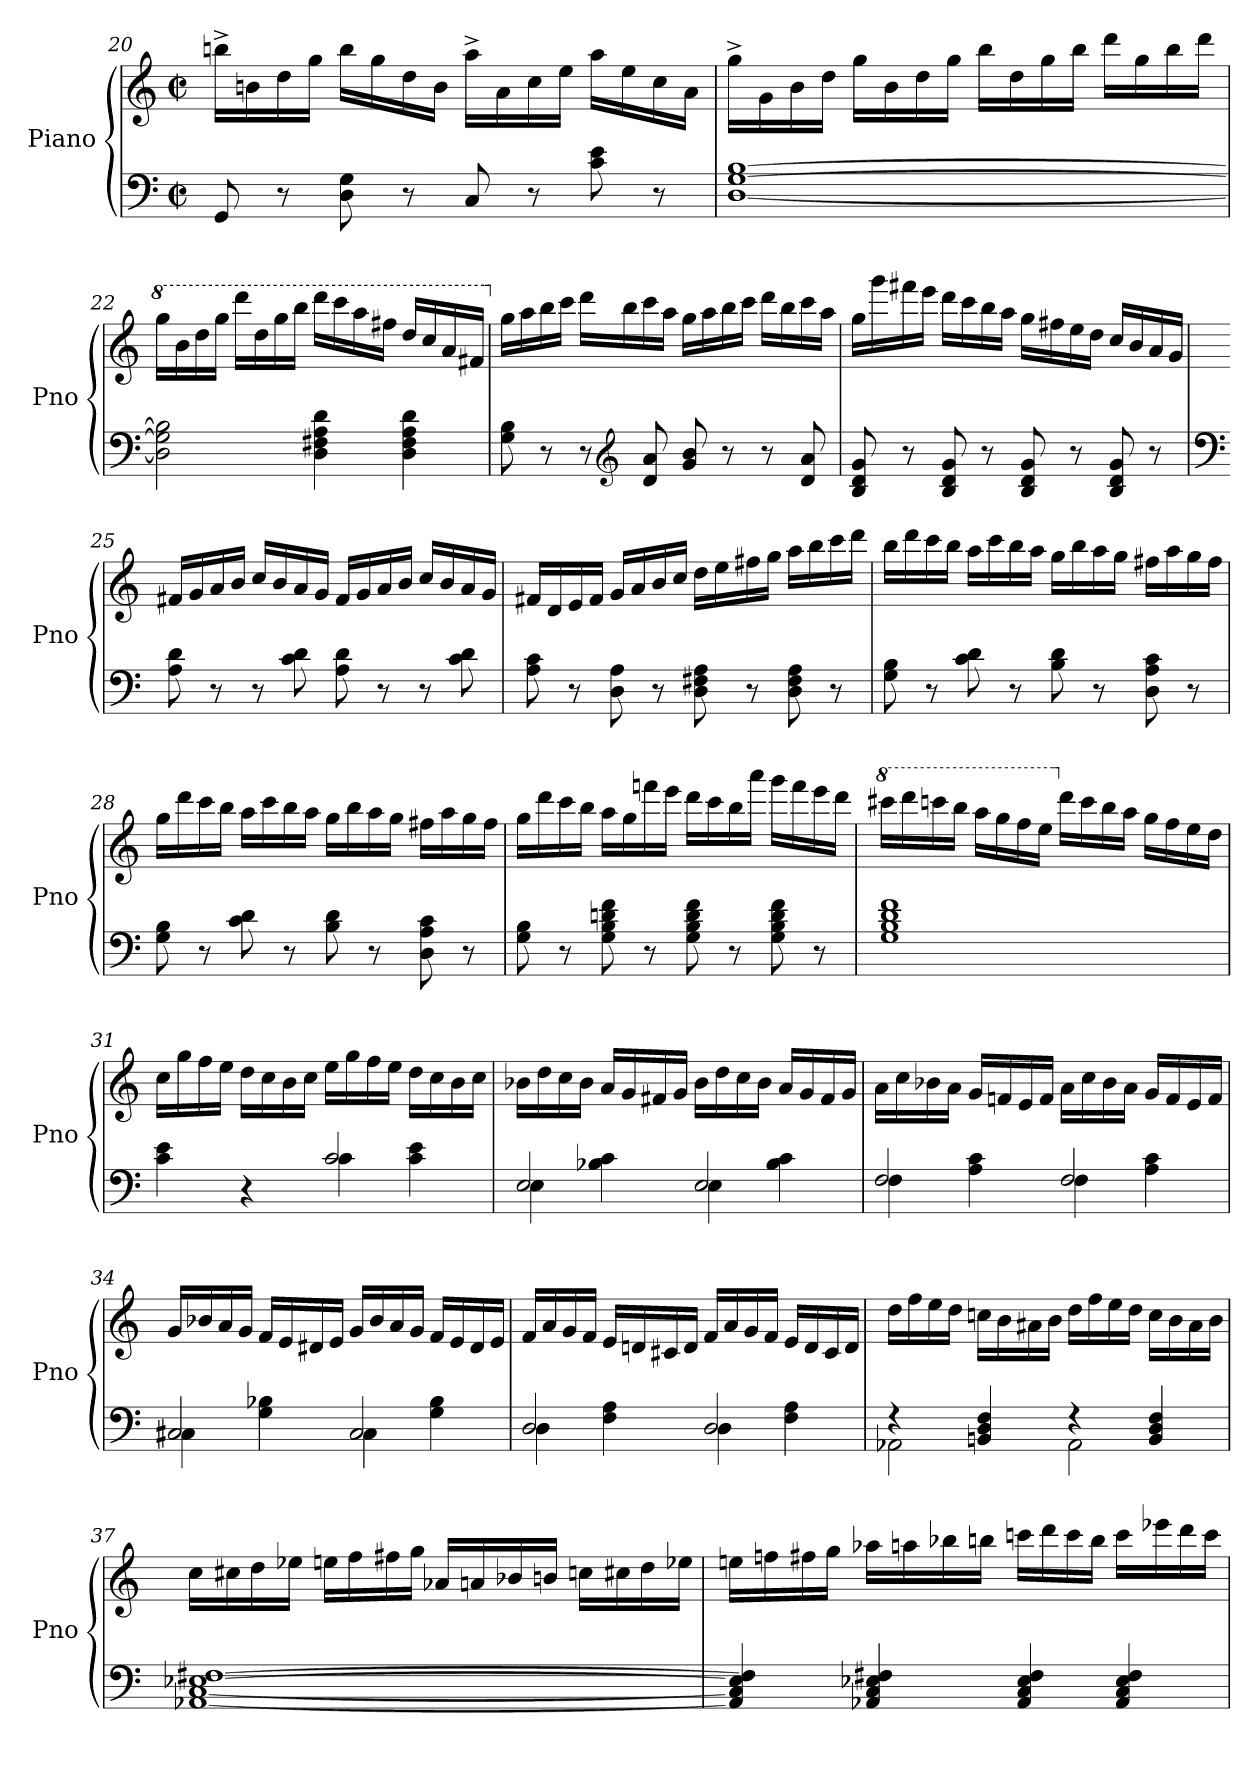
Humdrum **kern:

**kern	**kern
*part1	*part1
*staff2	*staff1
*I"Piano	*
*I'Pno	*
*clefF4	*clefG2
*k[]	*k[]
*M4/4	*M4/4
*met(c|)	*met(c|)
=20	=20
8GG</	16bbn^\LL
.	16bn\
8r	16dd\
.	16gg\JJ
8D\<< 8G\<<	16bb\LL
.	16gg\
8r	16dd\
.	16b\JJ
8C</	16aa^\LL
.	16a\
8r	16cc\
.	16ee\JJ
8c\<< 8e\<<	16aa\LL
.	16ee\
8r	16cc\
.	16a\JJ
=21	=21
[1D<<< [1G<<< [1B<<<	16gg^\LL
.	16g\
.	16b\
.	16dd\JJ
.	16gg\LL
.	16b\
.	16dd\
.	16gg\JJ
.	16bb\LL
.	16dd\
.	16gg\
.	16bb\JJ
.	16ddd\LL
.	16gg\
.	16bb\
.	16ddd\JJ
!!LO:LB:g=z
=22	=22
*	*8va
2D\]<<< 2G\]<<< 2B\]<<<	16ggg\LL
.	16bb\
.	16ddd\
.	16ggg\JJ
.	16dddd\LL
.	16ddd\
.	16ggg\
.	16bbb\JJ
4D\<<<< 4F#X\<<<< 4A\<<<< 4d\<<<<	16dddd\LL
.	16cccc\
.	16aaa\
.	16fff#X\JJ
4D\<<<< 4F#\<<<< 4A\<<<< 4d\<<<<	16ddd/LL
.	16ccc/
.	16aa/
.	16ff#X/JJ
=23	=23
*	*X8va
8G\<< 8B\<<	16gg\LL
.	16aa\
8r	16bb\
.	16ccc\JJ
8r	16ddd\LL
*clefG2	*
.	16bb\
8d/<< 8a/<<	16ccc\
.	16aa\JJ
8g/<< 8b/<<	16gg\LL
.	16aa\
8r	16bb\
.	16ccc\JJ
8r	16ddd\LL
.	16bb\
8d/<< 8a/<<	16ccc\
.	16aa\JJ
=24	=24
8B/<<< 8d/<<< 8g/<<<	16gg\LL
.	16ggg\
8r	16fff#X\
.	16eee\JJ
8B/<<< 8d/<<< 8g/<<<	16ddd\LL
.	16ccc\
8r	16bb\
.	16aa\JJ
8B/<<< 8d/<<< 8g/<<<	16gg\LL
.	16ff#X\
8r	16ee\
.	16dd\JJ
8B/<<< 8d/<<< 8g/<<<	16cc/LL
.	16b/
8r	16a/
.	16g/JJ
!!LO:LB:g=z
=25	=25
*clefF4	*
8A\<< 8d\<<	16f#X/LL
.	16g/
8r	16a/
.	16b/JJ
8r	16cc/LL
.	16b/
8c\<< 8d\<<	16a/
.	16g/JJ
8A\<< 8d\<<	16f#/LL
.	16g/
8r	16a/
.	16b/JJ
8r	16cc/LL
.	16b/
8c\<< 8d\<<	16a/
.	16g/JJ
=26	=26
8A\<< 8c\<<	16f#X/LL
.	16d/
8r	16e/
.	16f#/JJ
8D\<< 8A\<<	16g/LL
.	16a/
8r	16b/
.	16cc/JJ
8D\<<< 8F#X\<<< 8A\<<<	16dd\LL
.	16ee\
8r	16ff#X\
.	16gg\JJ
8D\<<< 8F#\<<< 8A\<<<	16aa\LL
.	16bb\
8r	16ccc\
.	16ddd\JJ
=27	=27
8G\<< 8B\<<	16bb\LL
.	16ddd\
8r	16ccc\
.	16bb\JJ
8c\<< 8d\<<	16aa\LL
.	16ccc\
8r	16bb\
.	16aa\JJ
8B\<< 8d\<<	16gg\LL
.	16bb\
8r	16aa\
.	16gg\JJ
8D\<<< 8A\<<< 8c\<<<	16ff#X\LL
.	16aa\
8r	16gg\
.	16ff#\JJ
!!LO:LB:g=z
=28	=28
8G\<< 8B\<<	16gg\LL
.	16ddd\
8r	16ccc\
.	16bb\JJ
8c\<< 8d\<<	16aa\LL
.	16ccc\
8r	16bb\
.	16aa\JJ
8B\<< 8d\<<	16gg\LL
.	16bb\
8r	16aa\
.	16gg\JJ
8D\<<< 8A\<<< 8c\<<<	16ff#X\LL
.	16aa\
8r	16gg\
.	16ff#\JJ
=29	=29
8G\<< 8B\<<	16gg\LL
.	16ddd\
8r	16ccc\
.	16bb\JJ
8G\<<<< 8B\<<<< 8dn\<<<< 8f\<<<<	16aa\LL
.	16gg\
8r	16fffn\
.	16eee\JJ
8G\<<<< 8B\<<<< 8d\<<<< 8f\<<<<	16ddd\LL
.	16ccc\
8r	16bb\
.	16aaa\JJ
8G\<<<< 8B\<<<< 8d\<<<< 8f\<<<<	16ggg\LL
.	16fff\
8r	16eee\
.	16ddd\JJ
=30	=30
*	*8va
1G<<<< 1B<<<< 1d<<<< 1f<<<<	16cccc#X\LL
.	16dddd\
.	16ccccn\
.	16bbb\JJ
.	16aaa\LL
.	16ggg\
.	16fff\
.	16eee\JJ
*	*X8va
.	16ddd\LL
.	16ccc\
.	16bb\
.	16aa\JJ
.	16gg\LL
.	16ff\
.	16ee\
.	16dd\JJ
!!LO:PB:g=z
=31	=31
*^	*
4c\<< 4e\<<	2ryy	16cc\LL
.	.	16gg\
.	.	16ff\
.	.	16ee\JJ
4r	.	16dd\LL
.	.	16cc\
.	.	16b\
.	.	16cc\JJ
2c/	4c<\	16ee\LL
.	.	16gg\
.	.	16ff\
.	.	16ee\JJ
.	4c\<< 4e\<<	16dd\LL
.	.	16cc\
.	.	16b\
.	.	16cc\JJ
=32	=32	=32
2E/	4E<\	16b-X\LL
.	.	16dd\
.	.	16cc\
.	.	16b-\JJ
.	4B-X\<< 4c\<<	16a/LL
.	.	16g/
.	.	16f#X/
.	.	16g/JJ
2E/	4E<\	16b-\LL
.	.	16dd\
.	.	16cc\
.	.	16b-\JJ
.	4B-\<< 4c\<<	16a/LL
.	.	16g/
.	.	16f#/
.	.	16g/JJ
!!LO:LB:g=z
=33	=33	=33
2F/	4F<\	16a\LL
.	.	16cc\
.	.	16b-X\
.	.	16a\JJ
.	4A\<< 4c\<<	16g/LL
.	.	16fn/
.	.	16e/
.	.	16f/JJ
2F/	4F<\	16a\LL
.	.	16cc\
.	.	16b-\
.	.	16a\JJ
.	4A\<< 4c\<<	16g/LL
.	.	16f/
.	.	16e/
.	.	16f/JJ
=34	=34	=34
2C#X/	4C#<\	16g/LL
.	.	16b-X/
.	.	16a/
.	.	16g/JJ
.	4G\<< 4B-X\<<	16f/LL
.	.	16e/
.	.	16d#X/
.	.	16e/JJ
2C#/	4C#<\	16g/LL
.	.	16b-/
.	.	16a/
.	.	16g/JJ
.	4G\<< 4B-\<<	16f/LL
.	.	16e/
.	.	16d#/
.	.	16e/JJ
!!LO:LB:g=z
=35	=35	=35
2D/	4D<\	16f/LL
.	.	16a/
.	.	16g/
.	.	16f/JJ
.	4F\<< 4A\<<	16e/LL
.	.	16dn/
.	.	16c#X/
.	.	16d/JJ
2D/	4D<\	16f/LL
.	.	16a/
.	.	16g/
.	.	16f/JJ
.	4F\<< 4A\<<	16e/LL
.	.	16d/
.	.	16c#/
.	.	16d/JJ
=36	=36	=36
4r	2AA-X<\	16dd\LL
.	.	16ff\
.	.	16ee\
.	.	16dd\JJ
4BBn/ 4D/ 4F/	.	16ccn\LL
.	.	16b\
.	.	16a#X\
.	.	16b\JJ
4r	2AA-<\	16dd\LL
.	.	16ff\
.	.	16ee\
.	.	16dd\JJ
4BB/ 4D/ 4F/	.	16cc\LL
.	.	16b\
.	.	16a#\
.	.	16b\JJ
*v	*v	*
!!LO:LB:g=z
=37	=37
[1AA-X<<<< [1C<<<< [1E-X<<<< [1F#X<<<<	16cc\LL
.	16cc#X\
.	16dd\
.	16ee-X\JJ
.	16een\LL
.	16ff\
.	16ff#X\
.	16gg\JJ
.	16a-X/LL
.	16an/
.	16b-X/
.	16bn/JJ
.	16ccn\LL
.	16cc#X\
.	16dd\
.	16ee-X\JJ
=38	=38
4AA-/]<<<< 4C/]<<<< 4E-/]<<<< 4F#/]<<<<	16een\LL
.	16ffn\
.	16ff#X\
.	16gg\JJ
4AA-X/<<<< 4C/<<<< 4E-X/<<<< 4F#X/<<<<	16aa-X\LL
.	16aan\
.	16bb-X\
.	16bbn\JJ
4AA-/<<<< 4C/<<<< 4E-/<<<< 4F#/<<<<	16cccn\LL
.	16ddd\
.	16ccc\
.	16bb\JJ
4AA-/<<<< 4C/<<<< 4E-/<<<< 4F#/<<<<	16ccc\LL
.	16eee-X\
.	16ddd\
.	16ccc\JJ
=	=
*-	*-
